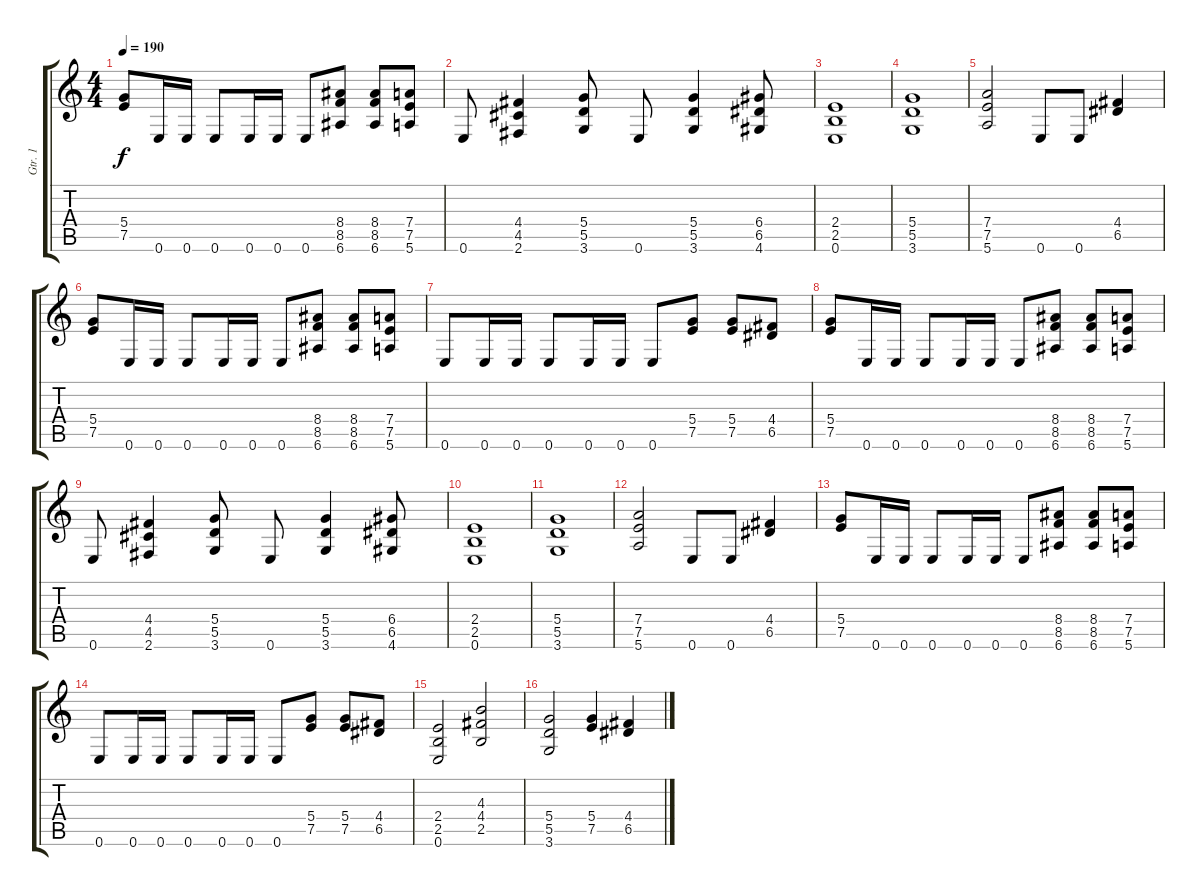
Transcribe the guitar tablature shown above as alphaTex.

\track ("Gtr. 1" "Gtr. 1") {instrument distortionguitar}
\staff {score tabs}
\tuning (E4 B3 G3 D3 A2 E2) {hide}
\ts (4 4)
\tempo 190
\clef g2
\ks c
(5.4 7.5).8{dy f} 0.6.16 0.6.16 0.6.8 0.6.16 0.6.16 0.6.8 (8.4 8.5 6.6).8 (8.4 8.5 6.6).8 (7.4 7.5 5.6).8 |
0.6.8 (4.4 4.5 2.6).4 (5.4 5.5 3.6).8 0.6.8 (5.4 5.5 3.6).4 (6.4 6.5 4.6).8 |
(2.4 2.5 0.6).1 |
(5.4 5.5 3.6).1 |
(7.4 7.5 5.6).2 0.6.8 0.6.8 (4.4 6.5).4 |
(5.4 7.5).8 0.6.16 0.6.16 0.6.8 0.6.16 0.6.16 0.6.8 (8.4 8.5 6.6).8 (8.4 8.5 6.6).8 (7.4 7.5 5.6).8 |
0.6.8 0.6.16 0.6.16 0.6.8 0.6.16 0.6.16 0.6.8 (5.4 7.5).8 (5.4 7.5).8 (4.4 6.5).8 |
(5.4 7.5).8 0.6.16 0.6.16 0.6.8 0.6.16 0.6.16 0.6.8 (8.4 8.5 6.6).8 (8.4 8.5 6.6).8 (7.4 7.5 5.6).8 |
0.6.8 (4.4 4.5 2.6).4 (5.4 5.5 3.6).8 0.6.8 (5.4 5.5 3.6).4 (6.4 6.5 4.6).8 |
(2.4 2.5 0.6).1 |
(5.4 5.5 3.6).1 |
(7.4 7.5 5.6).2 0.6.8 0.6.8 (4.4 6.5).4 |
(5.4 7.5).8 0.6.16 0.6.16 0.6.8 0.6.16 0.6.16 0.6.8 (8.4 8.5 6.6).8 (8.4 8.5 6.6).8 (7.4 7.5 5.6).8 |
0.6.8 0.6.16 0.6.16 0.6.8 0.6.16 0.6.16 0.6.8 (5.4 7.5).8 (5.4 7.5).8 (4.4 6.5).8 |
(2.4 2.5 0.6).2 (4.3 4.4 2.5).2 |
(5.4 5.5 3.6).2 (5.4 7.5).4 (4.4 6.5).4
